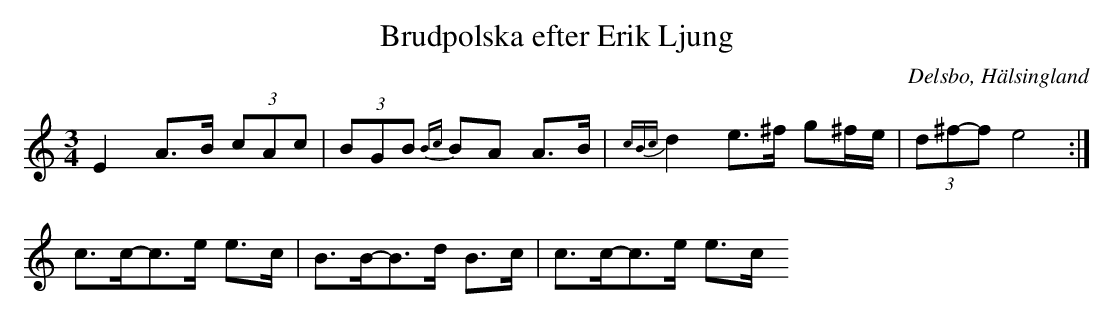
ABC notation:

X:1
T: Brudpolska efter Erik Ljung
O: Delsbo, Hälsingland
M: 3/4
L: 1/8
K: Am
E2 A>B (3cAc| (3BGB {Bc}BA A>B|{cBc}d2 e>^f g^f/e/|(3d^f-f e4 :|
c>c-c>e e>c|B>B-B>d B>c|c>c-c>e e>c
